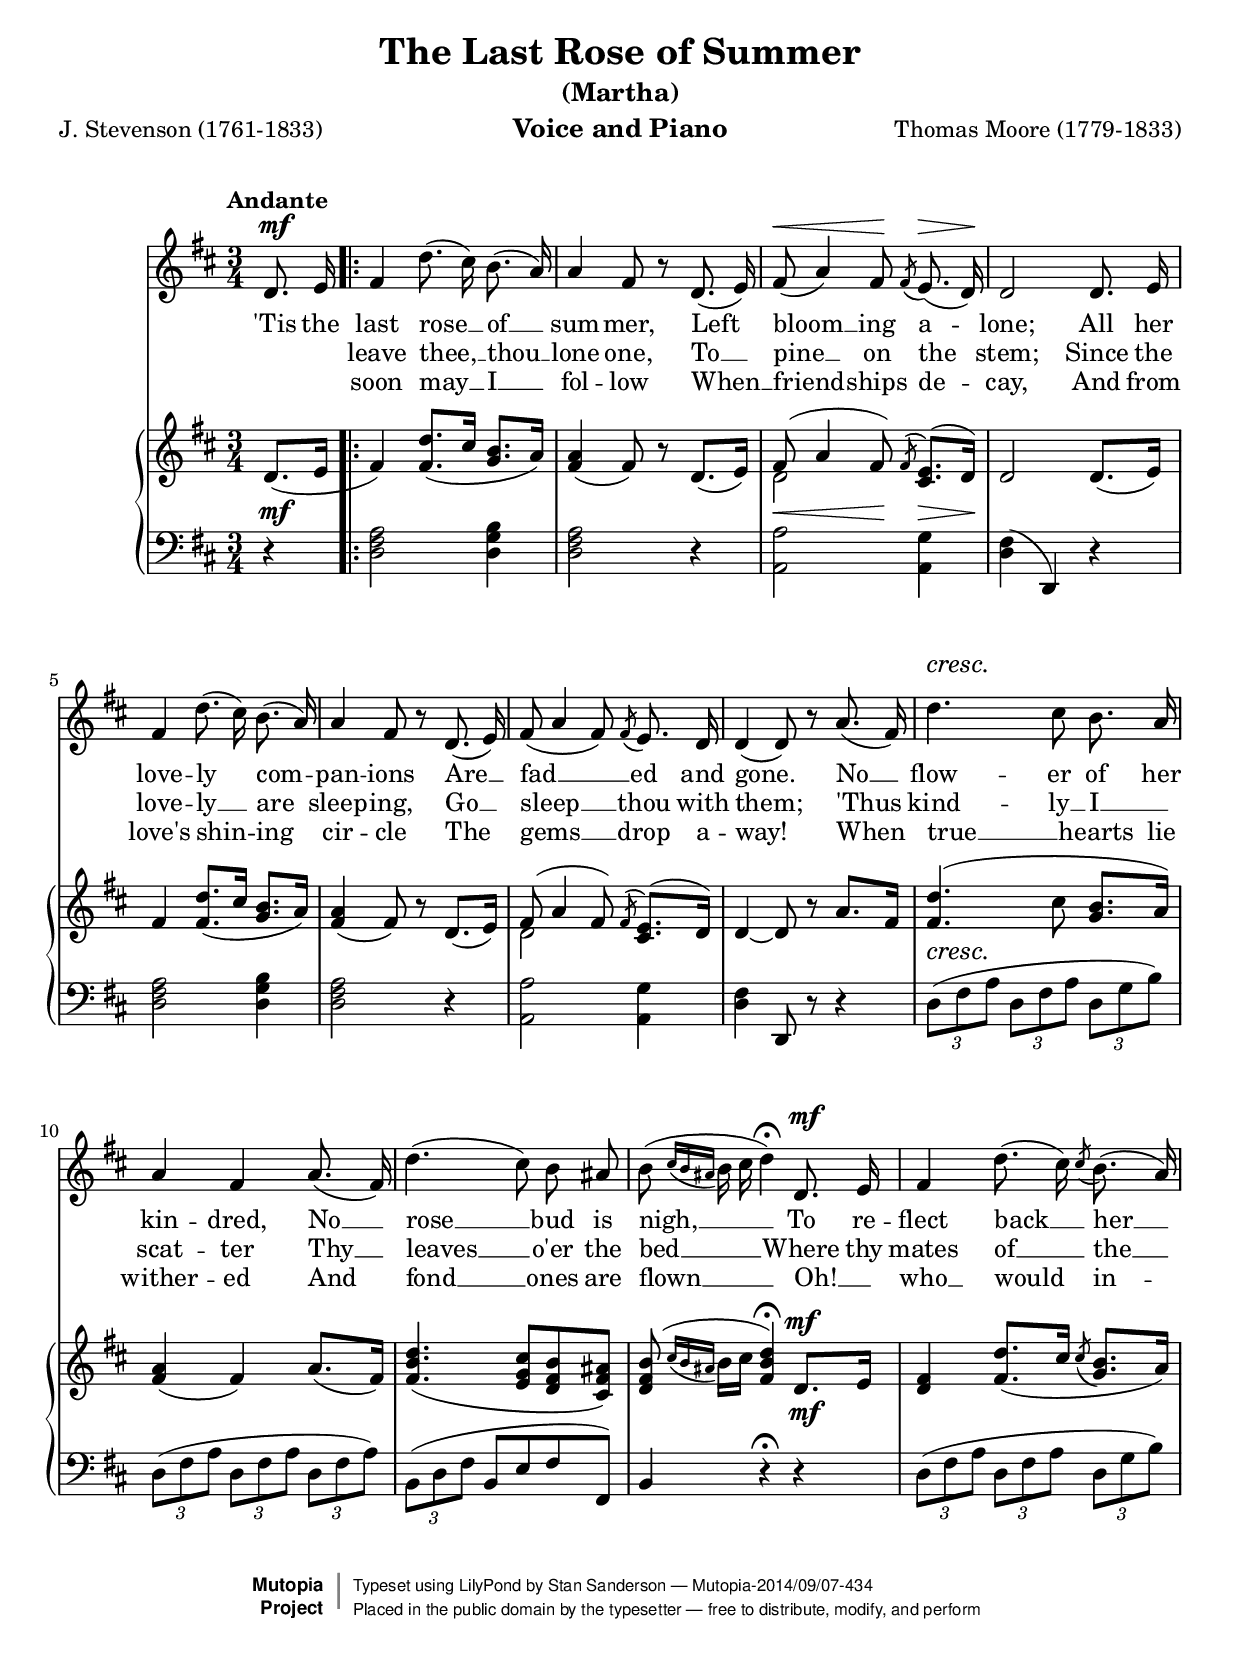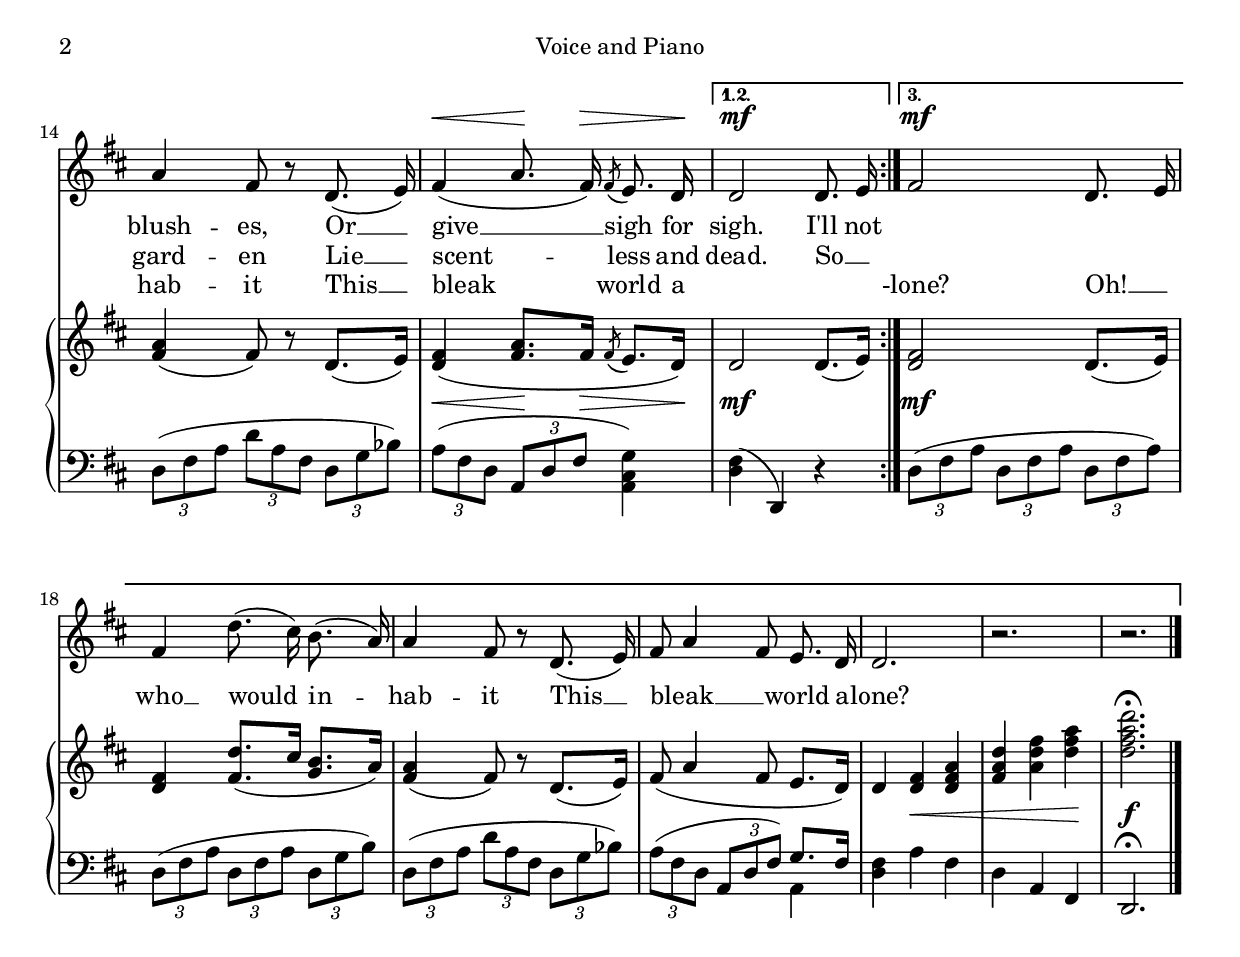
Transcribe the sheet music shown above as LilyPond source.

\include "english.ly"
\version "2.18.2"
%#(set-global-staff-size 17)

\header {
  title = "The Last Rose of Summer"
  subtitle ="(Martha)"
  composer = "Thomas Moore (1779-1833)"
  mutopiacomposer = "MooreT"
  poet = "J. Stevenson (1761-1833)"
  instrument = "Voice and Piano"
  opus = ""
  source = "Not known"
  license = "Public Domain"
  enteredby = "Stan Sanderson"
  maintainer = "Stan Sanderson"
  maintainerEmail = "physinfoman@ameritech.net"
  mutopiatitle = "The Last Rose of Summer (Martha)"
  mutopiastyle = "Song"

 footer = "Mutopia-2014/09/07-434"
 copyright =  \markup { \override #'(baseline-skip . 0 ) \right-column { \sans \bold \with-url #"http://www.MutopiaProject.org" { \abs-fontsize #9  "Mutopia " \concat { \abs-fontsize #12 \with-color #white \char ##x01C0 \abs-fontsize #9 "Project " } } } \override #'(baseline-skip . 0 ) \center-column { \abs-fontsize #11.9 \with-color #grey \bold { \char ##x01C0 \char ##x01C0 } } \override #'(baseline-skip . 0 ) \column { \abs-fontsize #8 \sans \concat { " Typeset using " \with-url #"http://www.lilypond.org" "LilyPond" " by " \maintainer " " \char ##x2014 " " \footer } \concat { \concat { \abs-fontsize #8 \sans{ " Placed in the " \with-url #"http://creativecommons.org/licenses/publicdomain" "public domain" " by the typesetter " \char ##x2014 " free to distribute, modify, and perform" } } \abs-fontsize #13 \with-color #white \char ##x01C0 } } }
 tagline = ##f
}

\paper {
  top-margin = 8\mm
  top-markup-spacing.basic-distance = #6
  markup-system-spacing #'padding = #5
  markup-markup-spacing #'padding = #1.2
  last-bottom-spacing.basic-distance = #12
  top-system-spacing.basic-distance = #12
  bottom-margin = 10\mm
}

% Added during update to 2.18
dynamics = {
  \override DynamicTextSpanner.style = #'none
  \partial 4 s4\mf | s2. |  s2. | s8\< s4 s8\! s8.\> s16\! | s2. |
  s2. | s2. | s2. | s2. | \once\crescTextCresc s4\< s4 s4\! |
  s2. | s2. | s2 s8\mf s8 | s2.
  s2. | s4\< s8.\! s16\> s8. s16\! | s2\mf s4 | s2\mf s4 |
}
% piano dynamics are similar but with a trailing crescendo
dynamicsp = {
  \dynamics
  s2.*3 | s4 s4\< s4 | s2 s4\! | s2.\f
}

melody = \relative c' {
	\key d\major \time 3/4
	\partial 4 d8. e16
%% 1-3
	\repeat volta 3 {fs4 d'8.( cs16) b8.( a16) | a4 fs8 r d8.( e16) |
		fs8( a4) fs8 \acciaccatura fs8 e8.( d16) |
%% 4-6
	d2 d8. e16 | fs4 d'8.( cs16) b8.( a16) | a4 fs8 r d8.( e16) |
%% 7-9
	fs8( a4 fs8) \acciaccatura fs8 e8. d16 | d4( d8) r a'8.( fs16) |
		d'4. cs8 b8. a16 |
%%% 10-12
	a4 fs a8.( fs16) | d'4.( cs8) b as |
		b( \acciaccatura {cs16[ b as]} b16 cs d4)\fermata d,8. e16 |
%%% 13-15
	fs4 d'8.( cs16) \acciaccatura cs8 b8.( a16) | a4 fs8 r d8.( e16) |
		fs4( a8. fs16) \acciaccatura fs8 e8. d16 |}

	\alternative { { d2 d8. e16 } {fs2 d8. e16 | fs4 d'8.( cs16) b8.( a16) |
	a4 fs8 r d8.( e16) | fs8\melisma a4 fs8\melismaEnd e8. d16 | d2. | r2. | r }} \bar "|."

}

textA = \lyricmode {
	_'Tis the last rose __ of __ sum -- mer, Left bloom __ ing a -- lone;
	All her love -- ly com -- pan -- ions
	Are __ fad __ ed and gone.__
	No __ flow -- er of her kin -- dred,
	No __ rose __ bud is nigh, __
	To re -- flect back __ her __ blush -- es,
	Or __ give __ sigh for sigh. I'll not
}

textB = \lyricmode {
	_ _ leave thee, __ thou __ lone one,
	To __ pine __ on the stem;
	Since the love -- ly __ are sleep -- ing,
	Go __ sleep __ thou with them;
	'Thus kind -- ly __ I __ _ scat -- ter
	Thy __ leaves __ o'er the bed __
	Where thy mates of __ the __ gard -- en
	Lie __ scent -- less and dead. So __ _
}

textC = \lyricmode {
	_ _ soon may __ I __ fol -- low
	When __ friend -- ships de -- cay,
	And from love's shin -- ing cir -- cle
	The gems __ drop a -- way!
	When true __ _ hearts lie wither -- ed
	And fond __ ones are flown __
	Oh! __ _ who __ would in -- hab -- it
	This __ bleak world a \repeat unfold 3 { \skip 1 } -lone?
	Oh! __ _ who __ would in -- hab -- it
	This __ bleak __ world a -- lone?
}

upper = \relative c' {
	\key d\major \time 3/4
	d8.( e16
%% 1-3
	fs4) <fs d'>8.( cs'16 <g b>8. a16) | <fs a>4( fs8) r d8.( e16) |
		<<{fs8( a4 fs8) \acciaccatura fs8 <e cs>8. ( d16) }\\{d2 s4}>> |
%% 4-6
	d2 d8.( e16) | fs4 <fs d'>8.( cs'16 <g b>8. a16) | <fs a>4( fs8) r d8.( e16) |
%% 7-9
	<<{fs8( a4 fs8) \acciaccatura fs8 <e cs>8. ( d16) }\\{d2 s4}>> |
		d4 ~ d8 r a'8. fs16 | <fs d'>4.( cs'8 <g b>8. a16) |
%% 10-12
	<a fs>4( fs) a8.( fs16) | <fs b d>4.( <e g cs>8[ <d fs b> <cs fs as>)] |
		<d fs b>( \acciaccatura {cs'16[ b as]} b16 cs <d b fs>4)\fermata d,8.^\mf e16 |
%% 13-15
	<d fs>4 <fs d'>8.( cs'16 \acciaccatura cs8 <b g>8. a16) | <a fs>4( fs8) r d8.( e16) |
		<d fs>4( <fs a>8. fs16 \acciaccatura fs8 e8. d16) |
%% 16-18
	d2 d8.( e16) | <d fs>2 d8.( e16) | <d fs>4 <fs d'>8.( cs'16 <g b>8. a16) |
%% 19-21
	<fs a>4( fs8) r d8.( e16) | fs8( a4 fs8 e8. d16) | d4 <d fs> <d fs a> |
%% 22-23
	<fs a d>4 <a d fs> <d fs a> | <d fs a d>2.\fermata


}


lower = \relative c {
	\key d\major \time 3/4
	r4
%% 1-3
	<d fs a>2 <d g b>4 | <d fs a>2 r4 | <<{s8 s s8 s8. s16}\\{<a a'>2 <a g'>4}>> |
%% 4-6
	<d fs>4( d,) r | <d' fs a>2 <d g b>4 | <d fs a>2 r4 |
%% 7-9
	<a a'>2 <a g'>4 | <d fs>4 d,8 r r4 |
		\tupletSpan 4
		\tuplet 3/2 {d'8[( fs a] d,[ fs a] d,[ g b])}
%% 10-12
	\tuplet 3/2 {d,8[( fs a] d,[ fs a] d,[ fs a])}
	\tuplet 3/2 {b,8[( d fs]} b,8 e fs fs,) | b4 r\fermata r |
%% 13-15
	\tuplet 3/2 {d8[( fs a] d,[ fs a] d,[ g b])} | \tuplet 3/2 {d,8[( fs a] d[ a fs] d[ g bf])} |
		\tuplet 3/2 {a8[( fs d] a[ d fs]} <g cs, a>4) |
%% 16-18
	<fs d>4( d,) r | \tuplet 3/2 {d'8[( fs a] d,[ fs a] d,[ fs a])} |
		\tuplet 3/2 {d,8[( fs a] d,[ fs a] d,[ g b])} |
%% 19-21
	 \tuplet 3/2 {d,8[( fs a] d[ a fs] d[ g bf])} |
	 	\tuplet 3/2 {a8[( fs d] a[ d fs])} <<{g8. fs16}\\{a,4}>> |
	 		<d fs>4 a' fs |
%% 22-23
	 d a fs\! | d2.\fermata
}

\score {
  <<
    \new Staff = "melodystaff" \with {
      midiInstrument = #"choir aahs"
    } <<
      \tempo "Andante"
      \new Dynamics \with {
        alignAboveContext = "melodystaff"
      } { \dynamics }
      \new Voice = "mel" {
        \autoBeamOff
        \melody
      }
      \new Lyrics { \lyricsto "mel" { \textA } }
      \new Lyrics { \lyricsto "mel" { \textB } }
      \new Lyrics { \lyricsto "mel" { \textC } }
	>>
    \new PianoStaff <<
	  \new Staff = "upper" \upper
      \new Dynamics \dynamicsp
	  \new Staff = "lower" <<
        \clef bass
        \lower
	  >>
    >>
  >>
  \layout { }
  \midi {
    \tempo 4 = 60
  }
}
